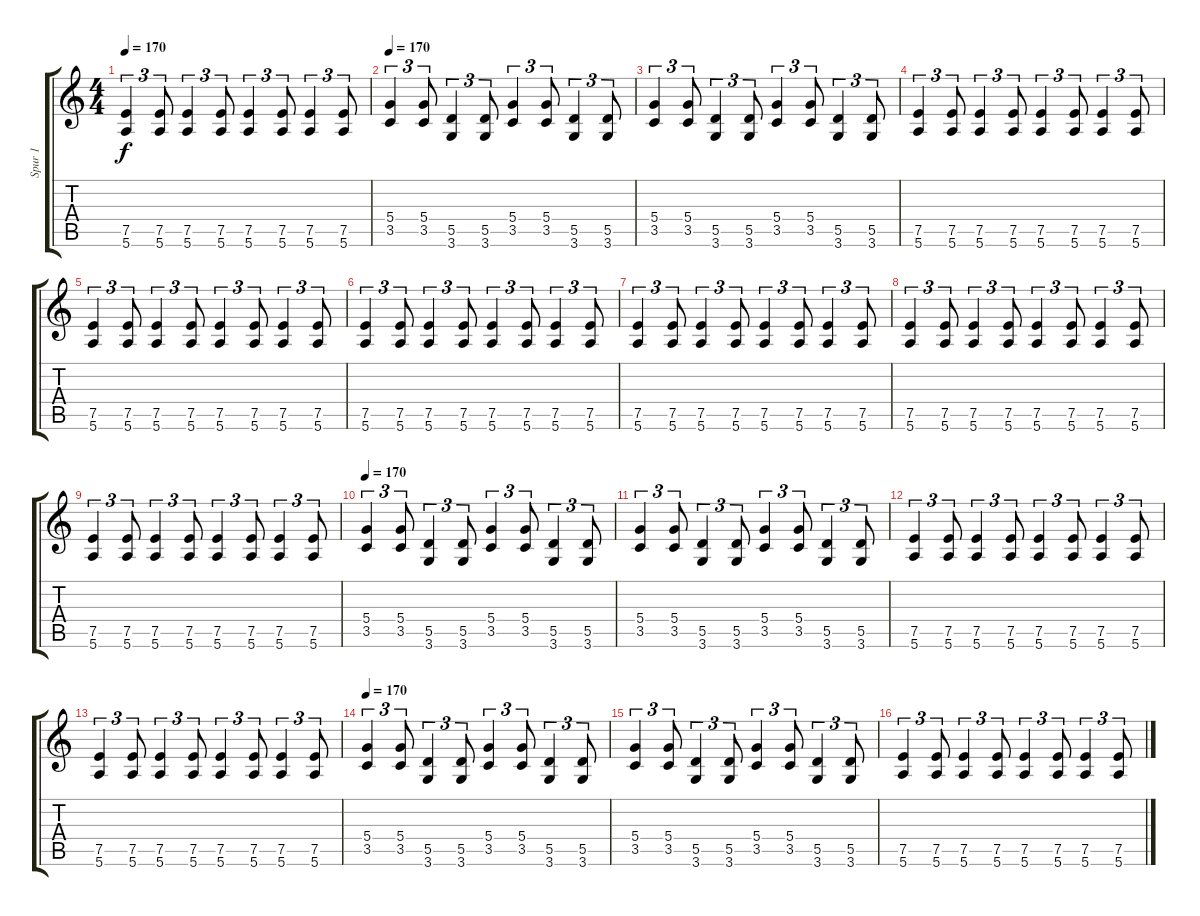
\track ("Spur 1" "Spur 1") {instrument distortionguitar}
\staff {score tabs}
\tuning (E4 B3 G3 D3 A2 E2) {hide}
\ts (4 4)
\tempo 170
\clef g2
\ks c
(7.5 5.6).4{tu (3 2) dy f} (7.5 5.6).8{tu (3 2)} (7.5 5.6).4{tu (3 2)} (7.5 5.6).8{tu (3 2)} (7.5 5.6).4{tu (3 2)} (7.5 5.6).8{tu (3 2)} (7.5 5.6).4{tu (3 2)} (7.5 5.6).8{tu (3 2)} |
\tempo 170
(5.4 3.5).4{tu (3 2)} (5.4 3.5).8{tu (3 2)} (5.5 3.6).4{tu (3 2)} (5.5 3.6).8{tu (3 2)} (5.4 3.5).4{tu (3 2)} (5.4 3.5).8{tu (3 2)} (5.5 3.6).4{tu (3 2)} (5.5 3.6).8{tu (3 2)} |
(5.4 3.5).4{tu (3 2)} (5.4 3.5).8{tu (3 2)} (5.5 3.6).4{tu (3 2)} (5.5 3.6).8{tu (3 2)} (5.4 3.5).4{tu (3 2)} (5.4 3.5).8{tu (3 2)} (5.5 3.6).4{tu (3 2)} (5.5 3.6).8{tu (3 2)} |
(7.5 5.6).4{tu (3 2)} (7.5 5.6).8{tu (3 2)} (7.5 5.6).4{tu (3 2)} (7.5 5.6).8{tu (3 2)} (7.5 5.6).4{tu (3 2)} (7.5 5.6).8{tu (3 2)} (7.5 5.6).4{tu (3 2)} (7.5 5.6).8{tu (3 2)} |
(7.5 5.6).4{tu (3 2)} (7.5 5.6).8{tu (3 2)} (7.5 5.6).4{tu (3 2)} (7.5 5.6).8{tu (3 2)} (7.5 5.6).4{tu (3 2)} (7.5 5.6).8{tu (3 2)} (7.5 5.6).4{tu (3 2)} (7.5 5.6).8{tu (3 2)} |
(7.5 5.6).4{tu (3 2)} (7.5 5.6).8{tu (3 2)} (7.5 5.6).4{tu (3 2)} (7.5 5.6).8{tu (3 2)} (7.5 5.6).4{tu (3 2)} (7.5 5.6).8{tu (3 2)} (7.5 5.6).4{tu (3 2)} (7.5 5.6).8{tu (3 2)} |
(7.5 5.6).4{tu (3 2)} (7.5 5.6).8{tu (3 2)} (7.5 5.6).4{tu (3 2)} (7.5 5.6).8{tu (3 2)} (7.5 5.6).4{tu (3 2)} (7.5 5.6).8{tu (3 2)} (7.5 5.6).4{tu (3 2)} (7.5 5.6).8{tu (3 2)} |
(7.5 5.6).4{tu (3 2)} (7.5 5.6).8{tu (3 2)} (7.5 5.6).4{tu (3 2)} (7.5 5.6).8{tu (3 2)} (7.5 5.6).4{tu (3 2)} (7.5 5.6).8{tu (3 2)} (7.5 5.6).4{tu (3 2)} (7.5 5.6).8{tu (3 2)} |
(7.5 5.6).4{tu (3 2)} (7.5 5.6).8{tu (3 2)} (7.5 5.6).4{tu (3 2)} (7.5 5.6).8{tu (3 2)} (7.5 5.6).4{tu (3 2)} (7.5 5.6).8{tu (3 2)} (7.5 5.6).4{tu (3 2)} (7.5 5.6).8{tu (3 2)} |
\tempo 170
(5.4 3.5).4{tu (3 2)} (5.4 3.5).8{tu (3 2)} (5.5 3.6).4{tu (3 2)} (5.5 3.6).8{tu (3 2)} (5.4 3.5).4{tu (3 2)} (5.4 3.5).8{tu (3 2)} (5.5 3.6).4{tu (3 2)} (5.5 3.6).8{tu (3 2)} |
(5.4 3.5).4{tu (3 2)} (5.4 3.5).8{tu (3 2)} (5.5 3.6).4{tu (3 2)} (5.5 3.6).8{tu (3 2)} (5.4 3.5).4{tu (3 2)} (5.4 3.5).8{tu (3 2)} (5.5 3.6).4{tu (3 2)} (5.5 3.6).8{tu (3 2)} |
(7.5 5.6).4{tu (3 2)} (7.5 5.6).8{tu (3 2)} (7.5 5.6).4{tu (3 2)} (7.5 5.6).8{tu (3 2)} (7.5 5.6).4{tu (3 2)} (7.5 5.6).8{tu (3 2)} (7.5 5.6).4{tu (3 2)} (7.5 5.6).8{tu (3 2)} |
(7.5 5.6).4{tu (3 2)} (7.5 5.6).8{tu (3 2)} (7.5 5.6).4{tu (3 2)} (7.5 5.6).8{tu (3 2)} (7.5 5.6).4{tu (3 2)} (7.5 5.6).8{tu (3 2)} (7.5 5.6).4{tu (3 2)} (7.5 5.6).8{tu (3 2)} |
\tempo 170
(5.4 3.5).4{tu (3 2)} (5.4 3.5).8{tu (3 2)} (5.5 3.6).4{tu (3 2)} (5.5 3.6).8{tu (3 2)} (5.4 3.5).4{tu (3 2)} (5.4 3.5).8{tu (3 2)} (5.5 3.6).4{tu (3 2)} (5.5 3.6).8{tu (3 2)} |
(5.4 3.5).4{tu (3 2)} (5.4 3.5).8{tu (3 2)} (5.5 3.6).4{tu (3 2)} (5.5 3.6).8{tu (3 2)} (5.4 3.5).4{tu (3 2)} (5.4 3.5).8{tu (3 2)} (5.5 3.6).4{tu (3 2)} (5.5 3.6).8{tu (3 2)} |
(7.5 5.6).4{tu (3 2)} (7.5 5.6).8{tu (3 2)} (7.5 5.6).4{tu (3 2)} (7.5 5.6).8{tu (3 2)} (7.5 5.6).4{tu (3 2)} (7.5 5.6).8{tu (3 2)} (7.5 5.6).4{tu (3 2)} (7.5 5.6).8{tu (3 2)}
